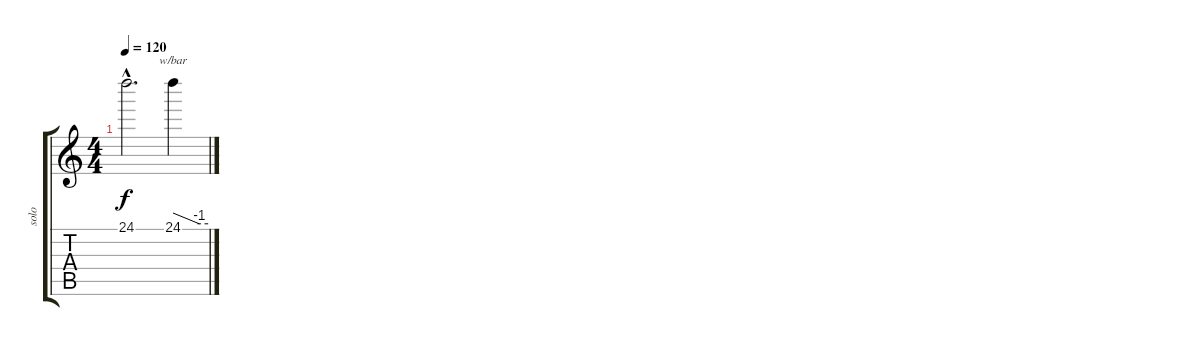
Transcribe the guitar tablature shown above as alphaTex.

\track ("solo" "solo") {instrument distortionguitar}
\staff {score tabs}
\tuning (D4 A3 F3 C3 G2 D2) {hide}
\ts (4 4)
\tempo 120
\clef g2
\ks c
24.1{hac t}.2{d dy f} 24.1.4{tbe (custom default 0 0 45 -4 60 -4)}
